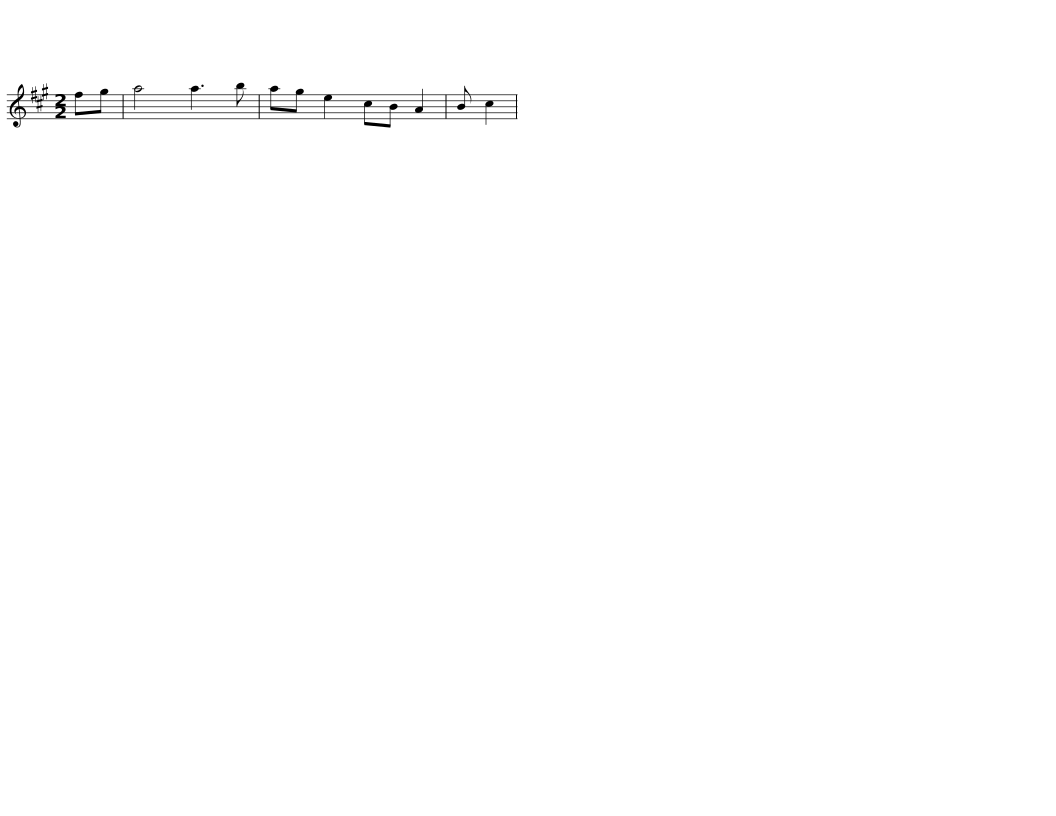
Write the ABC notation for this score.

X:1
L:1/8
M:2/2
I:linebreak $
K:A
V:1 treble
V:1
 fg | a4 a3 b | ag e2 cB A2 | B c2 | %4
